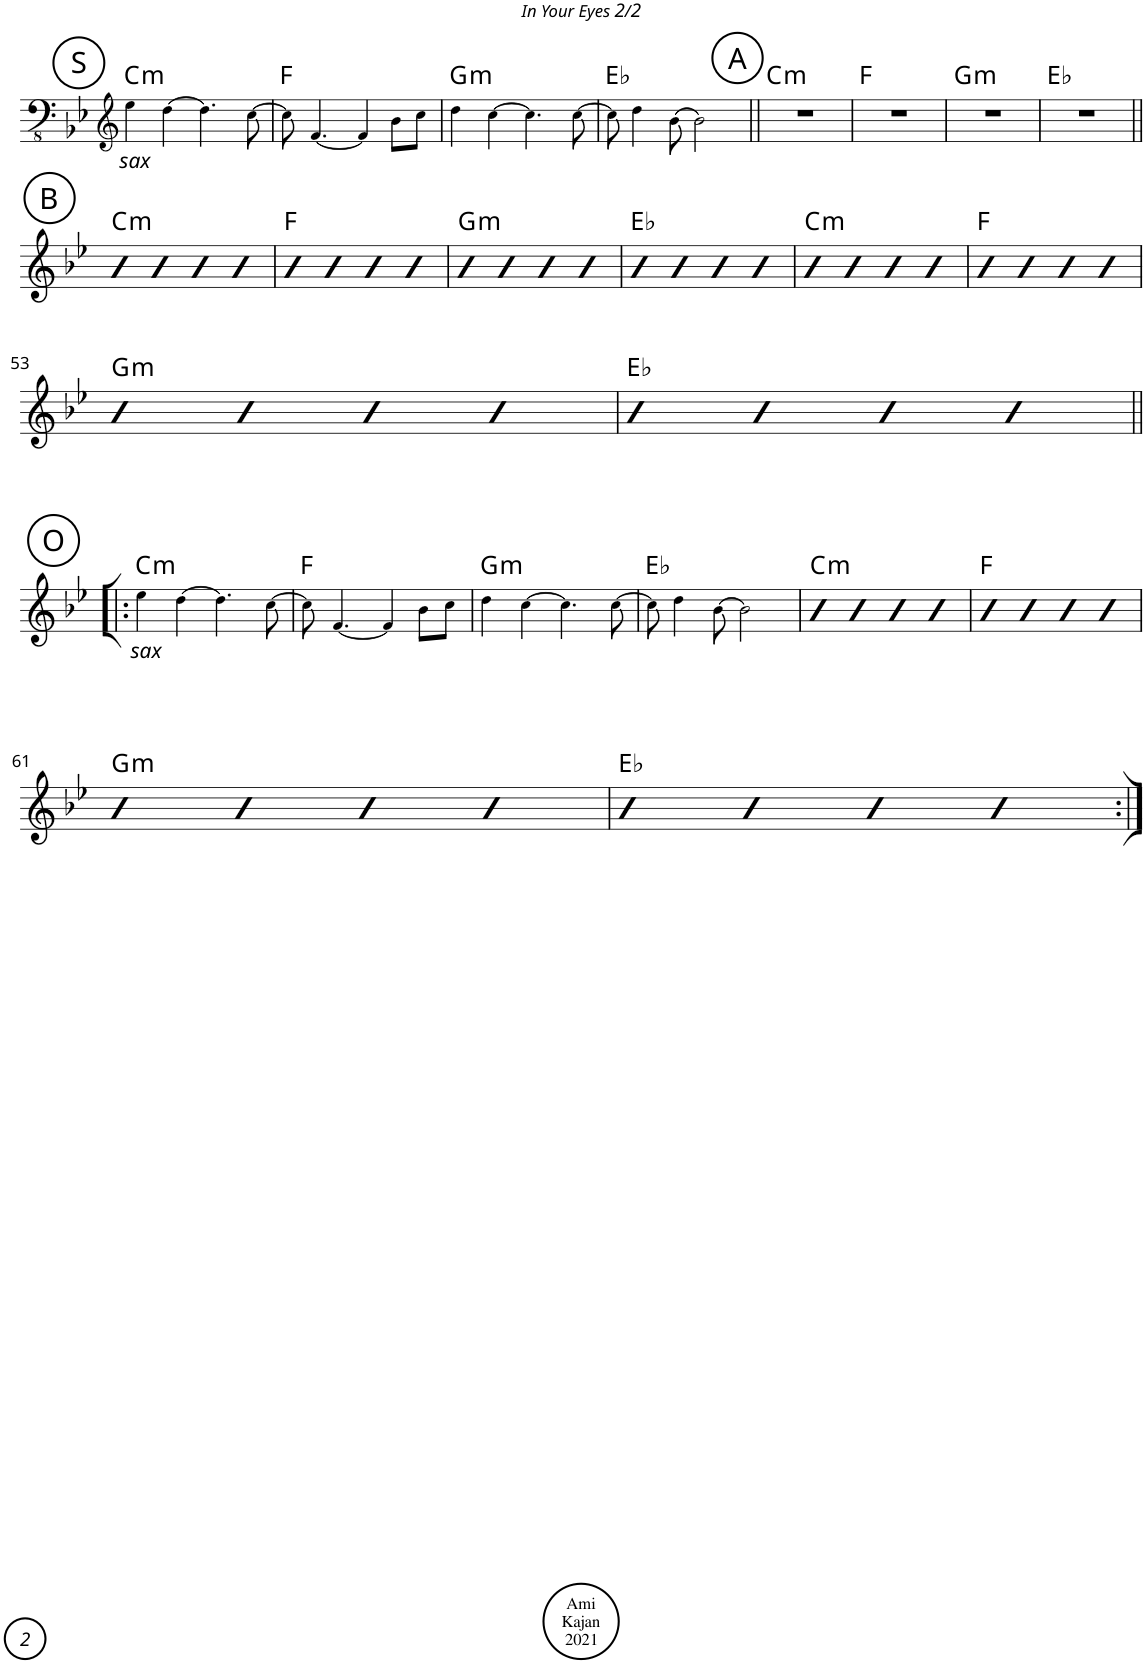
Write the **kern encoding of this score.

**kern	**harte
*part1	*part1
*staff1	*
*I"Acoustic Bass	*
*I'Bass	*
!!LO:PB:g=z
*clefG2	*
*k[b-e-]	*
*M4/4	*
*met(c)	*
!!LO:REH:place=s1:a:cj:enc=circle:fs=14:t=S
=39	=39
!LO:TX:b:i:t=sax	!LO:H:kt=m
4ee-!\	C:min
[4dd!\	.
4.dd!\]	.
[8cc!\	.
=40	=40
8cc!\]	F:maj
[4.f!/	.
4f!/]	.
8b-!\L	.
8cc!\J	.
=41	=41
!	!LO:H:kt=m
4dd!\	G:min
[4cc!\	.
4.cc!\]	.
[8cc!\	.
=42	=42
8cc!\]	Eb:maj
4dd!\	.
[8b-!\	.
2b-!\]	.
!!LO:REH:place=s1:a:cj:enc=circle:fs=14:t=A
=43||	=43||
!	!LO:H:kt=m
1r	C:min
=44	=44
1r	F:maj
=45	=45
!	!LO:H:kt=m
1r	G:min
=46	=46
1r	Eb:maj
!!LO:LB:g=z
!!LO:REH:place=s1:a:cj:enc=circle:fs=14:t=B
=47||	=47||
!	!LO:H:kt=m
4DD	C:min
4DD	.
4DD	.
4DD	.
=48	=48
4DD	F:maj
4DD	.
4DD	.
4DD	.
=49	=49
!	!LO:H:kt=m
4DD	G:min
4DD	.
4DD	.
4DD	.
=50	=50
4DD	Eb:maj
4DD	.
4DD	.
4DD	.
=51	=51
!	!LO:H:kt=m
4DD	C:min
4DD	.
4DD	.
4DD	.
=52	=52
4DD	F:maj
4DD	.
4DD	.
4DD	.
!!LO:LB:g=z
=53	=53
!	!LO:H:kt=m
4DD	G:min
4DD	.
4DD	.
4DD	.
=54	=54
4DD	Eb:maj
4DD	.
4DD	.
4DD	.
!!LO:LB:g=z
!!LO:REH:place=s1:a:cj:enc=circle:fs=14:t=O
=55!|:	=55!|:
!LO:TX:b:i:t=sax	!LO:H:kt=m
4ee-!\	C:min
[4dd!\	.
4.dd!\]	.
[8cc!\	.
=56	=56
8cc!\]	F:maj
[4.f!/	.
4f!/]	.
8b-!\L	.
8cc!\J	.
=57	=57
!	!LO:H:kt=m
4dd!\	G:min
[4cc!\	.
4.cc!\]	.
[8cc!\	.
=58	=58
8cc!\]	Eb:maj
4dd!\	.
[8b-!\	.
2b-!\]	.
=59	=59
!	!LO:H:kt=m
4b-	C:min
4b-	.
4b-	.
4b-	.
=60	=60
4b-	F:maj
4b-	.
4b-	.
4b-	.
!!LO:LB:g=z
=61	=61
!	!LO:H:kt=m
4b-	G:min
4b-	.
4b-	.
4b-	.
=62	=62
4b-	Eb:maj
4b-	.
4b-	.
4b-	.
=:|!	=:|!
*-	*-
